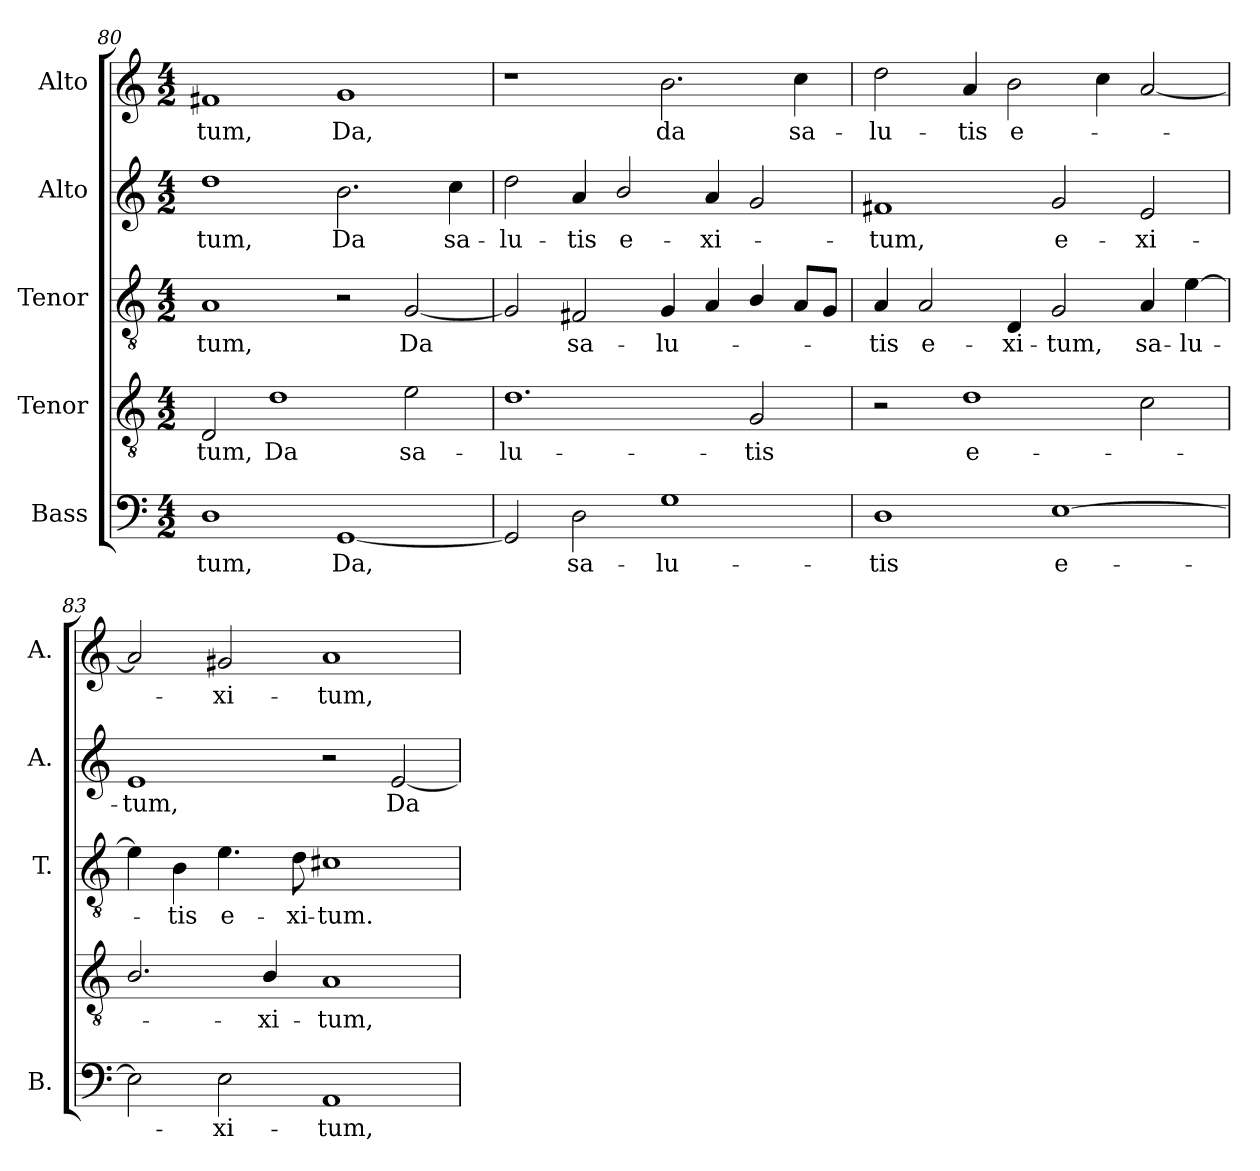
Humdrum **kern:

**kern	**text	**kern	**text	**kern	**text	**kern	**text	**kern	**text
*part5	*part5	*part4	*part4	*part3	*part3	*part2	*part2	*part1	*part1
*staff5	*staff5	*staff4	*staff4	*staff3	*staff3	*staff2	*staff2	*staff1	*staff1
*I"Bass	*	*I"Tenor	*	*I"Tenor	*	*I"Alto	*	*I"Alto	*
*I'B.	*	*	*	*I'T.	*	*I'A.	*	*I'A.	*
*clefF4	*	*clefGv2	*	*clefGv2	*	*clefG2	*	*clefG2	*
*	*	*ITrd7c12	*	*ITrd7c12	*	*	*	*	*
*k[]	*	*k[]	*	*k[]	*	*k[]	*	*k[]	*
*C:	*	*C:	*	*C:	*	*C:	*	*C:	*
*M4/2	*	*M4/2	*	*M4/2	*	*M4/2	*	*M4/2	*
=80	=80	=80	=80	=80	=80	=80	=80	=80	=80
!	!LO:LY:b:color=#000000	!	!	!	!	!	!	!	!
!	!	!	!LO:LY:b:color=#000000	!	!	!	!	!	!
!	!	!	!	!	!LO:LY:b:color=#000000	!	!	!	!
!	!	!	!	!	!	!	!LO:LY:b:color=#000000	!	!
!	!	!	!	!	!	!	!	!	!LO:LY:b:color=#000000
1Di	-tum,	2DDi/	-tum,	1AAi	-tum,	1ddi	-tum,	1f#Xi	-tum,
!	!	!	!LO:LY:b:color=#000000	!	!	!	!	!	!
.	.	1Di	Da	.	.	.	.	.	.
!	!LO:LY:b:color=#000000	!	!	!	!	!	!	!	!
!	!	!	!	!	!	!	!LO:LY:b:color=#000000	!	!
!	!	!	!	!	!	!	!	!	!LO:LY:b:color=#000000
[1GGi	Da,	.	.	2r	.	2.bi\	Da	1gi	Da,
!	!	!	!LO:LY:b:color=#000000	!	!	!	!	!	!
!	!	!	!	!	!LO:LY:b:color=#000000	!	!	!	!
.	.	2Ei\	sa-	[2GGi/	Da	.	.	.	.
!	!	!	!	!	!	!	!LO:LY:b:color=#000000	!	!
.	.	.	.	.	.	4cci\	sa-	.	.
=81	=81	=81	=81	=81	=81	=81	=81	=81	=81
!	!	!	!LO:LY:b:color=#000000	!	!	!	!	!	!
!	!	!	!	!	!	!	!LO:LY:b:color=#000000	!	!
2GGi/]	.	1.Di	-lu-	2GGi/]	.	2ddi\	-lu-	1r	.
!	!LO:LY:b:color=#000000	!	!	!	!	!	!	!	!
!	!	!	!	!	!LO:LY:b:color=#000000	!	!	!	!
!	!	!	!	!	!	!	!LO:LY:b:color=#000000	!	!
2Di\	sa-	.	.	2FF#Xi/	sa-	4ai/	-tis	.	.
!	!	!	!	!	!	!	!LO:LY:b:color=#000000	!	!
.	.	.	.	.	.	2bi/	e-	.	.
!	!LO:LY:b:color=#000000	!	!	!	!	!	!	!	!
!	!	!	!	!	!LO:LY:b:color=#000000	!	!	!	!
!	!	!	!	!	!	!	!	!	!LO:LY:b:color=#000000
1Gi	-lu-	.	.	4GGi/	-lu-	.	.	2.bi\	da
!	!	!	!	!	!	!	!LO:LY:b:color=#000000	!	!
.	.	.	.	4AAi/	.	4ai/	-xi-	.	.
!	!	!	!LO:LY:b:color=#000000	!	!	!	!	!	!
.	.	2GGi/	-tis	4BBi/	.	2gi/	.	.	.
!	!	!	!	!	!	!	!	!	!LO:LY:b:color=#000000
.	.	.	.	8AAi/L	.	.	.	4cci\	sa-
.	.	.	.	8GGi/J	.	.	.	.	.
!!LO:LB:g=z
=82	=82	=82	=82	=82	=82	=82	=82	=82	=82
!	!LO:LY:b:color=#000000	!	!	!	!	!	!	!	!
!	!	!	!	!	!LO:LY:b:color=#000000	!	!	!	!
!	!	!	!	!	!	!	!LO:LY:b:color=#000000	!	!
!	!	!	!	!	!	!	!	!	!LO:LY:b:color=#000000
1Di	-tis	2r	.	4AAi/	-tis	1f#Xi	-tum,	2ddi\	-lu-
!	!	!	!	!	!LO:LY:b:color=#000000	!	!	!	!
.	.	.	.	2AAi/	e-	.	.	.	.
!	!	!	!LO:LY:b:color=#000000	!	!	!	!	!	!
!	!	!	!	!	!	!	!	!	!LO:LY:b:color=#000000
.	.	1Di	e-	.	.	.	.	4ai/	-tis
!	!	!	!	!	!LO:LY:b:color=#000000	!	!	!	!
!	!	!	!	!	!	!	!	!	!LO:LY:b:color=#000000
.	.	.	.	4DDi/	-xi-	.	.	2bi\	e-
!	!LO:LY:b:color=#000000	!	!	!	!	!	!	!	!
!	!	!	!	!	!LO:LY:b:color=#000000	!	!	!	!
!	!	!	!	!	!	!	!LO:LY:b:color=#000000	!	!
[1Ei	e-	.	.	2GGi/	-tum,	2gi/	e-	.	.
.	.	.	.	.	.	.	.	4cci\	.
!	!	!	!	!	!LO:LY:b:color=#000000	!	!	!	!
!	!	!	!	!	!	!	!LO:LY:b:color=#000000	!	!
.	.	2Ci\	.	4AAi/	sa-	2ei/	-xi-	[2ai/	.
!	!	!	!	!	!LO:LY:b:color=#000000	!	!	!	!
.	.	.	.	[4Ei\	-lu-	.	.	.	.
=83	=83	=83	=83	=83	=83	=83	=83	=83	=83
!	!	!	!	!	!	!	!LO:LY:b:color=#000000	!	!
2Ei\]	.	2.BBi/	.	4Ei\]	.	1ei	-tum,	2ai/]	.
!	!	!	!	!	!LO:LY:b:color=#000000	!	!	!	!
.	.	.	.	4BBi\	-tis	.	.	.	.
!	!LO:LY:b:color=#000000	!	!	!	!	!	!	!	!
!	!	!	!	!	!LO:LY:b:color=#000000	!	!	!	!
!	!	!	!	!	!	!	!	!	!LO:LY:b:color=#000000
2Ei\	-xi-	.	.	4.Ei\	e-	.	.	2g#Xi/	-xi-
!	!	!	!LO:LY:b:color=#000000	!	!	!	!	!	!
.	.	4BBi/	-xi-	.	.	.	.	.	.
!	!	!	!	!	!LO:LY:b:color=#000000	!	!	!	!
.	.	.	.	8Di\	-xi-	.	.	.	.
!	!LO:LY:b:color=#000000	!	!	!	!	!	!	!	!
!	!	!	!LO:LY:b:color=#000000	!	!	!	!	!	!
!	!	!	!	!	!LO:LY:b:color=#000000	!	!	!	!
!	!	!	!	!	!	!	!	!	!LO:LY:b:color=#000000
1AAi	-tum,	1AAi	-tum,	1C#Xi	-tum.	2r	.	1ai	-tum,
!	!	!	!	!	!	!	!LO:LY:b:color=#000000	!	!
.	.	.	.	.	.	[2ei/	Da	.	.
=	=	=	=	=	=	=	=	=	=
*-	*-	*-	*-	*-	*-	*-	*-	*-	*-
